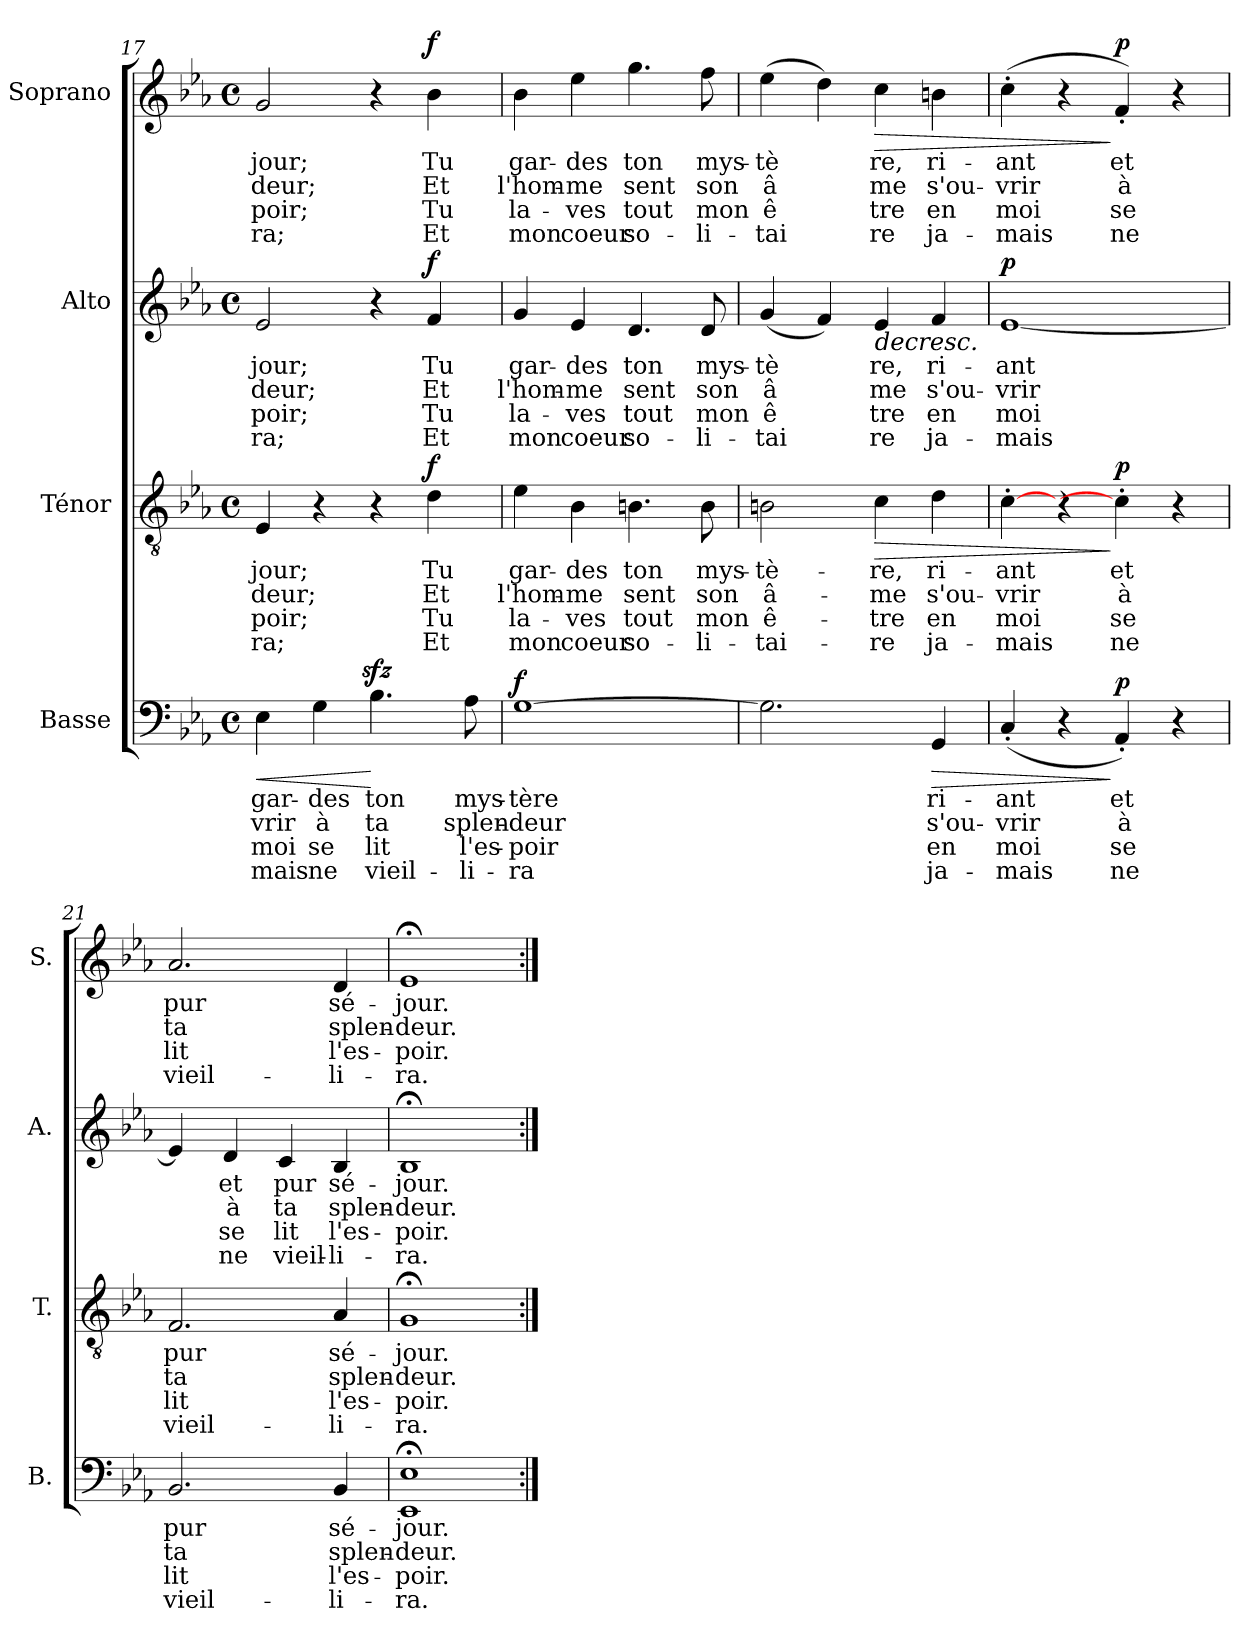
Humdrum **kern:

**kern	**text	**text	**text	**text	**dynam	**kern	**text	**text	**text	**text	**dynam	**kern	**text	**text	**text	**text	**dynam	**kern	**text	**text	**text	**text	**dynam
*part4	*part4	*part4	*part4	*part4	*part4	*part3	*part3	*part3	*part3	*part3	*part3	*part2	*part2	*part2	*part2	*part2	*part2	*part1	*part1	*part1	*part1	*part1	*part1
*staff4	*staff4	*staff4	*staff4	*staff4	*staff4	*staff3	*staff3	*staff3	*staff3	*staff3	*staff3	*staff2	*staff2	*staff2	*staff2	*staff2	*staff2	*staff1	*staff1	*staff1	*staff1	*staff1	*staff1
*I"Basse	*	*	*	*	*	*I"Ténor	*	*	*	*	*	*I"Alto	*	*	*	*	*	*I"Soprano	*	*	*	*	*
*I'B.	*	*	*	*	*	*I'T.	*	*	*	*	*	*I'A.	*	*	*	*	*	*I'S.	*	*	*	*	*
!!LO:LB:g=z
*clefF4	*	*	*	*	*	*clefGv2	*	*	*	*	*	*clefG2	*	*	*	*	*	*clefG2	*	*	*	*	*
*k[b-e-a-]	*	*	*	*	*	*k[b-e-a-]	*	*	*	*	*	*k[b-e-a-]	*	*	*	*	*	*k[b-e-a-]	*	*	*	*	*
*M4/4	*	*	*	*	*	*M4/4	*	*	*	*	*	*M4/4	*	*	*	*	*	*M4/4	*	*	*	*	*
*met(c)	*	*	*	*	*	*met(c)	*	*	*	*	*	*met(c)	*	*	*	*	*	*met(c)	*	*	*	*	*
=17	=17	=17	=17	=17	=17	=17	=17	=17	=17	=17	=17	=17	=17	=17	=17	=17	=17	=17	=17	=17	=17	=17	=17
!	!LO:LY:b	!LO:LY:b	!LO:LY:b	!LO:LY:b	!LO:HP:b	!	!LO:LY:b	!LO:LY:b	!LO:LY:b	!LO:LY:b	!	!	!LO:LY:b	!LO:LY:b	!LO:LY:b	!LO:LY:b	!	!	!LO:LY:b:color=#FC0107	!LO:LY:b:color=#FC0107	!LO:LY:b:color=#FC0107	!LO:LY:b:color=#FC0107	!
4E-\	gar-	-vrir	moi	-mais	<	4E-/	-jour;	-deur;	-poir;	-ra;	.	2e-/	-jour;	-deur;	-poir;	-ra;	.	2gi/	-jour;	-deur;	-poir;	-ra;	.
!	!LO:LY:b	!LO:LY:b	!LO:LY:b	!LO:LY:b	!	!	!	!	!	!	!	!	!	!	!	!	!	!	!	!	!	!	!
4G\	-des	à	se	ne	.	4r	.	.	.	.	.	.	.	.	.	.	.	.	.	.	.	.	.
!	!LO:LY:b	!LO:LY:b	!LO:LY:b	!LO:LY:b	!	!	!	!	!	!	!	!	!	!	!	!	!	!	!	!	!	!	!
4.B-zz>\	ton	ta	lit	vieil-	[	4r	.	.	.	.	.	4r	.	.	.	.	.	4r	.	.	.	.	.
!	!	!	!	!	!	!	!LO:LY:b	!LO:LY:b	!LO:LY:b	!LO:LY:b	!LO:DY:a	!	!LO:LY:b	!LO:LY:b	!LO:LY:b	!LO:LY:b	!LO:DY:a	!	!LO:LY:b:color=#FC0107	!LO:LY:b:color=#FC0107	!LO:LY:b:color=#FC0107	!LO:LY:b:color=#FC0107	!LO:DY:a
.	.	.	.	.	.	4d\	Tu	Et	Tu	Et	f	4f/	Tu	Et	Tu	Et	f	4b-i\	Tu	Et	Tu	Et	f
!	!LO:LY:b	!LO:LY:b	!LO:LY:b	!LO:LY:b	!	!	!	!	!	!	!	!	!	!	!	!	!	!	!	!	!	!	!
8A-\	mys-	splen-	l'es-	-li-	.	.	.	.	.	.	.	.	.	.	.	.	.	.	.	.	.	.	.
=18	=18	=18	=18	=18	=18	=18	=18	=18	=18	=18	=18	=18	=18	=18	=18	=18	=18	=18	=18	=18	=18	=18	=18
!	!LO:LY:b	!LO:LY:b	!LO:LY:b	!LO:LY:b	!LO:DY:a	!	!LO:LY:b	!LO:LY:b	!LO:LY:b	!LO:LY:b	!	!	!LO:LY:b	!LO:LY:b	!LO:LY:b	!LO:LY:b	!	!	!LO:LY:b:color=#FC0107	!LO:LY:b:color=#FC0107	!LO:LY:b:color=#FC0107	!LO:LY:b:color=#FC0107	!
[1G	-tère	-deur	-poir	-ra	f	4e-\	gar-	l'hom-	la-	mon	.	4g/	gar-	l'hom-	la-	mon	.	4b-i\	gar-	l'hom-	la-	mon	.
!	!	!	!	!	!	!	!LO:LY:b	!LO:LY:b	!LO:LY:b	!LO:LY:b	!	!	!LO:LY:b	!LO:LY:b	!LO:LY:b	!LO:LY:b	!	!	!LO:LY:b:color=#FC0107	!LO:LY:b:color=#FC0107	!LO:LY:b:color=#FC0107	!LO:LY:b:color=#FC0107	!
.	.	.	.	.	.	4B-\	-des	-me	-ves	coeur	.	4e-/	-des	-me	-ves	coeur	.	4ee-i\	-des	-me	-ves	coeur	.
!	!	!	!	!	!	!	!LO:LY:b	!LO:LY:b	!LO:LY:b	!LO:LY:b	!	!	!LO:LY:b	!LO:LY:b	!LO:LY:b	!LO:LY:b	!	!	!LO:LY:b:color=#FC0107	!LO:LY:b:color=#FC0107	!LO:LY:b:color=#FC0107	!LO:LY:b:color=#FC0107	!
.	.	.	.	.	.	4.Bn\	ton	sent	tout	so-	.	4.d/	ton	sent	tout	so-	.	4.ggi\	ton	sent	tout	so-	.
!	!	!	!	!	!	!	!LO:LY:b	!LO:LY:b	!LO:LY:b	!LO:LY:b	!	!	!LO:LY:b	!LO:LY:b	!LO:LY:b	!LO:LY:b	!	!	!LO:LY:b:color=#FC0107	!LO:LY:b:color=#FC0107	!LO:LY:b:color=#FC0107	!LO:LY:b:color=#FC0107	!
.	.	.	.	.	.	8B\	mys-	son	mon	-li-	.	8d/	mys-	son	mon	-li-	.	8ffi\	mys-	son	mon	-li-	.
=19	=19	=19	=19	=19	=19	=19	=19	=19	=19	=19	=19	=19	=19	=19	=19	=19	=19	=19	=19	=19	=19	=19	=19
!	!	!	!	!	!	!	!LO:LY:b	!LO:LY:b	!LO:LY:b	!LO:LY:b	!	!	!LO:LY:b	!LO:LY:b	!LO:LY:b	!LO:LY:b	!	!	!LO:LY:b:color=#FC0107	!LO:LY:b:color=#FC0107	!LO:LY:b:color=#FC0107	!LO:LY:b:color=#FC0107	!
2.G\]	.	.	.	.	.	2Bn\	-tè-	-â-	-ê-	-tai-	.	(4g/	-tè	-â	-ê	-tai	.	(4ee-i\	-tè	-â	-ê	-tai	.
.	.	.	.	.	.	.	.	.	.	.	.	4f/)	.	.	.	.	.	4ddi\)	.	.	.	.	.
!	!	!	!	!	!	!	!LO:LY:b	!LO:LY:b	!LO:LY:b	!LO:LY:b	!LO:HP:b	!	!LO:LY:b	!LO:LY:b	!LO:LY:b	!LO:LY:b	!LO:HP:b	!	!LO:LY:b:color=#FC0107	!LO:LY:b:color=#FC0107	!LO:LY:b:color=#FC0107	!LO:LY:b:color=#FC0107	!LO:HP:b
.	.	.	.	.	.	4c\	-re,	-me	-tre	-re	>	4e-/	re,	me	tre	re	>	4cci\	re,	me	tre	re	>
!	!LO:LY:b	!LO:LY:b	!LO:LY:b	!LO:LY:b	!LO:HP:b	!	!LO:LY:b	!LO:LY:b	!LO:LY:b	!LO:LY:b	!	!	!LO:LY:b	!LO:LY:b	!LO:LY:b	!LO:LY:b	!	!	!LO:LY:b:color=#FC0107	!LO:LY:b:color=#FC0107	!LO:LY:b:color=#FC0107	!LO:LY:b:color=#FC0107	!
4GG/	ri-	s'ou-	en	ja-	>	4d\	ri-	s'ou-	en	ja-	.	4f/	ri-	s'ou-	en	ja-	.	4bni\	ri-	s'ou-	en	ja-	.
=20	=20	=20	=20	=20	=20	=20	=20	=20	=20	=20	=20	=20	=20	=20	=20	=20	=20	=20	=20	=20	=20	=20	=20
!	!LO:LY:b	!LO:LY:b	!LO:LY:b	!LO:LY:b	!	!	!LO:LY:b	!LO:LY:b	!LO:LY:b	!LO:LY:b	!	!	!LO:LY:b	!LO:LY:b	!LO:LY:b	!LO:LY:b	!LO:DY:a	!	!LO:LY:b:color=#FC0107	!LO:LY:b:color=#FC0107	!LO:LY:b:color=#FC0107	!LO:LY:b:color=#FC0107	!
(4C'/	-ant	-vrir	moi	-mais	.	[4c'\	-ant	-vrir	moi	-mais	.	[1e-	-ant	-vrir	moi	-mais	p	(4cc'i\	-ant	-vrir	moi	-mais	.
4r	.	.	.	.	.	4r	.	.	.	.	.	.	.	.	.	.	.	4r	.	.	.	.	.
!	!LO:LY:b	!LO:LY:b	!LO:LY:b	!LO:LY:b	!LO:DY:n=1:a	!	!LO:LY:b	!LO:LY:b	!LO:LY:b	!LO:LY:b	!LO:DY:n=1:a	!	!	!	!	!	!	!	!LO:LY:b:color=#FC0107	!LO:LY:b:color=#FC0107	!LO:LY:b:color=#FC0107	!LO:LY:b:color=#FC0107	!LO:DY:n=1:a
4AA-'/)	et	à	se	ne	] p	4c'\]	et	à	se	ne	] p	.	.	.	.	.	.	4f'i/)	et	à	se	ne	] p
4r	.	.	.	.	.	4r	.	.	.	.	.	.	.	.	.	.	.	4r	.	.	.	.	.
.	.	.	.	.	.	.	.	.	.	.	.	.	.	.	.	.	]	.	.	.	.	.	.
=21	=21	=21	=21	=21	=21	=21	=21	=21	=21	=21	=21	=21	=21	=21	=21	=21	=21	=21	=21	=21	=21	=21	=21
!	!LO:LY:b	!LO:LY:b	!LO:LY:b	!LO:LY:b	!	!	!LO:LY:b	!LO:LY:b	!LO:LY:b	!LO:LY:b	!	!	!	!	!	!	!	!	!LO:LY:b:color=#FC0107	!LO:LY:b:color=#FC0107	!LO:LY:b:color=#FC0107	!LO:LY:b:color=#FC0107	!
2.BB-/	pur	ta	lit	vieil-	.	2.F/	pur	ta	lit	vieil-	.	4e-/]	.	.	.	.	.	2.a-i/	pur	ta	lit	vieil-	.
!	!	!	!	!	!	!	!	!	!	!	!	!	!LO:LY:b	!LO:LY:b	!LO:LY:b	!LO:LY:b	!	!	!	!	!	!	!
.	.	.	.	.	.	.	.	.	.	.	.	4d/	et	à	se	ne	.	.	.	.	.	.	.
!	!	!	!	!	!	!	!	!	!	!	!	!	!LO:LY:b	!LO:LY:b	!LO:LY:b	!LO:LY:b	!	!	!	!	!	!	!
.	.	.	.	.	.	.	.	.	.	.	.	4c/	pur	ta	lit	vieil-	.	.	.	.	.	.	.
!	!LO:LY:b	!LO:LY:b	!LO:LY:b	!LO:LY:b	!	!	!LO:LY:b	!LO:LY:b	!LO:LY:b	!LO:LY:b	!	!	!LO:LY:b	!LO:LY:b	!LO:LY:b	!LO:LY:b	!	!	!LO:LY:b:color=#FC0107	!LO:LY:b:color=#FC0107	!LO:LY:b:color=#FC0107	!LO:LY:b:color=#FC0107	!
4BB-/	sé-	splen-	l'es-	-li-	.	4A-/	sé-	splen-	l'es-	-li-	.	4B-/	sé-	splen-	l'es-	-li-	.	4di/	sé-	splen-	l'es-	-li-	.
=22	=22	=22	=22	=22	=22	=22	=22	=22	=22	=22	=22	=22	=22	=22	=22	=22	=22	=22	=22	=22	=22	=22	=22
!	!LO:LY:b	!LO:LY:b	!LO:LY:b	!LO:LY:b	!	!	!LO:LY:b	!LO:LY:b	!LO:LY:b	!LO:LY:b	!	!	!LO:LY:b	!LO:LY:b	!LO:LY:b	!LO:LY:b	!	!	!LO:LY:b:color=#FC0107	!LO:LY:b:color=#FC0107	!LO:LY:b:color=#FC0107	!LO:LY:b:color=#FC0107	!
1EE-;< 1E-;<	-jour.	-deur.	-poir.	-ra.	.	1G;<	-jour.	-deur.	-poir.	-ra.	.	1B-;<	-jour.	-deur.	-poir.	-ra.	.	1e-;<i	-jour.	-deur.	-poir.	-ra.	.
=:|!	=:|!	=:|!	=:|!	=:|!	=:|!	=:|!	=:|!	=:|!	=:|!	=:|!	=:|!	=:|!	=:|!	=:|!	=:|!	=:|!	=:|!	=:|!	=:|!	=:|!	=:|!	=:|!	=:|!
*-	*-	*-	*-	*-	*-	*-	*-	*-	*-	*-	*-	*-	*-	*-	*-	*-	*-	*-	*-	*-	*-	*-	*-
